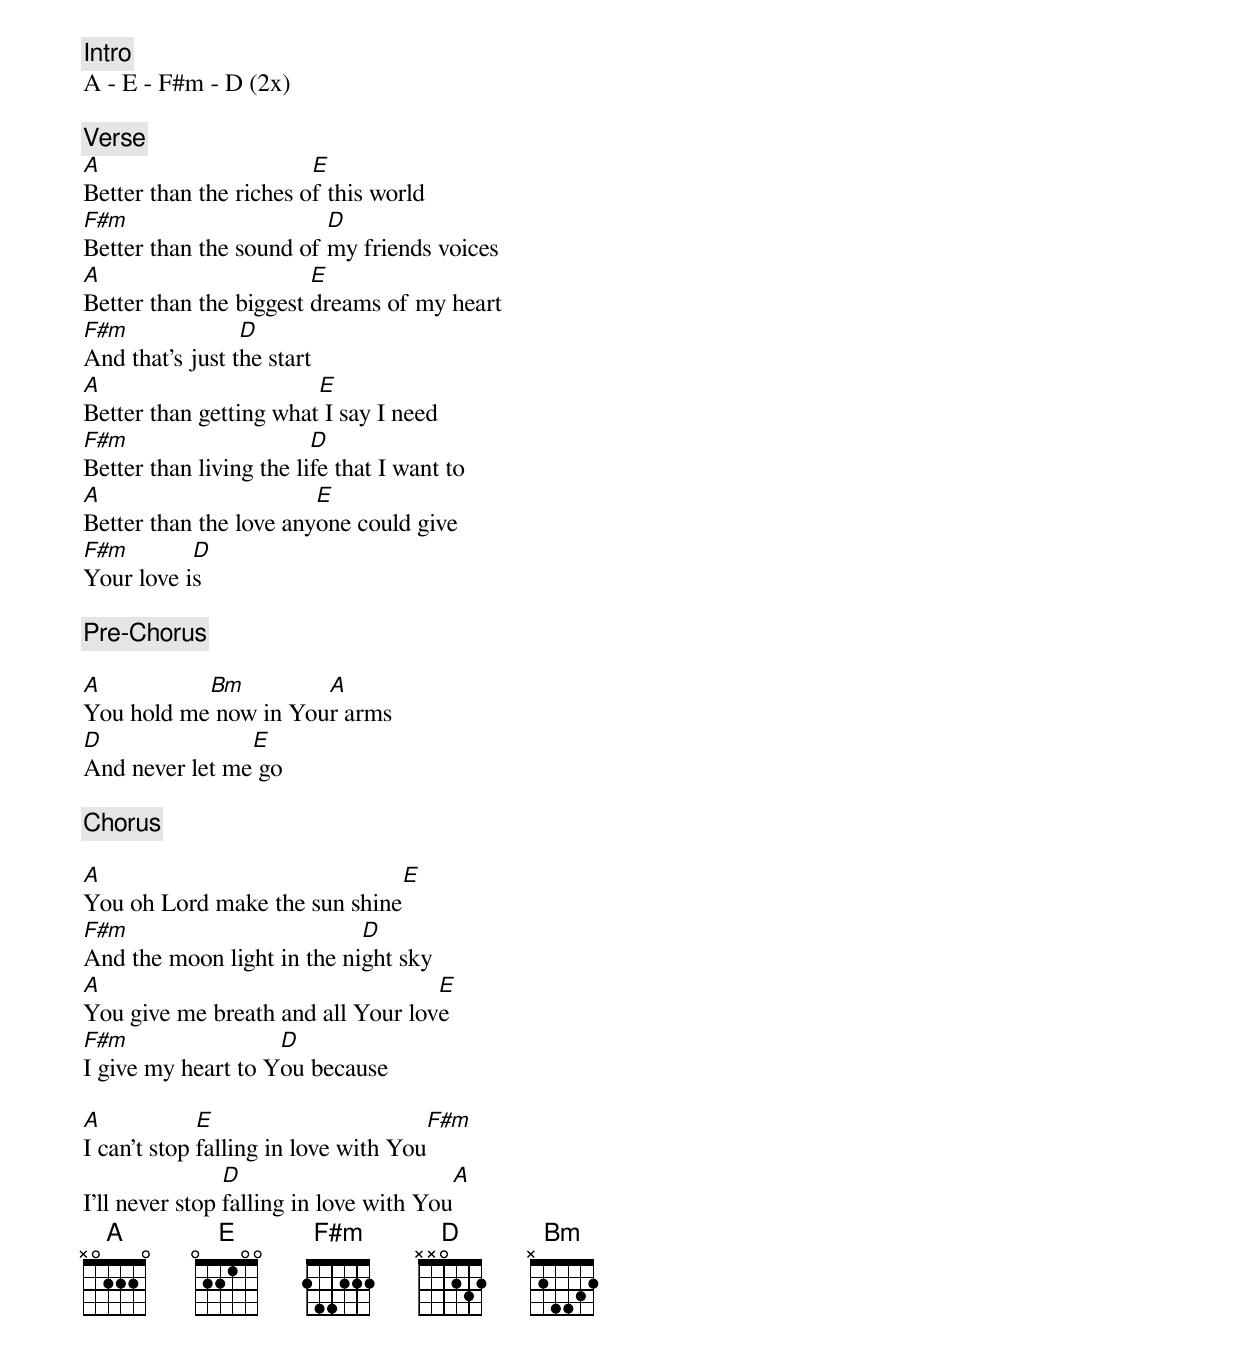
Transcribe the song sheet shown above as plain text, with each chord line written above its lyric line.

[Intro]
A - E - F#m - D (2x)

[Verse]
A                       E
Better than the riches of this world
F#m                      D
Better than the sound of my friends voices
A                       E
Better than the biggest dreams of my heart
F#m              D
And that's just the start
A                       E
Better than getting what I say I need
F#m                      D
Better than living the life that I want to
A                       E
Better than the love anyone could give
F#m        D
Your love is

[Pre-Chorus]

A          Bm         A
You hold me now in Your arms
D               E
And never let me go

[Chorus]

A                              E
You oh Lord make the sun shine
F#m                         D
And the moon light in the night sky
A                                  E
You give me breath and all Your love
F#m                 D
I give my heart to You because

A            E                          F#m
I can't stop falling in love with You
                D                       A
I'll never stop falling in love with You
